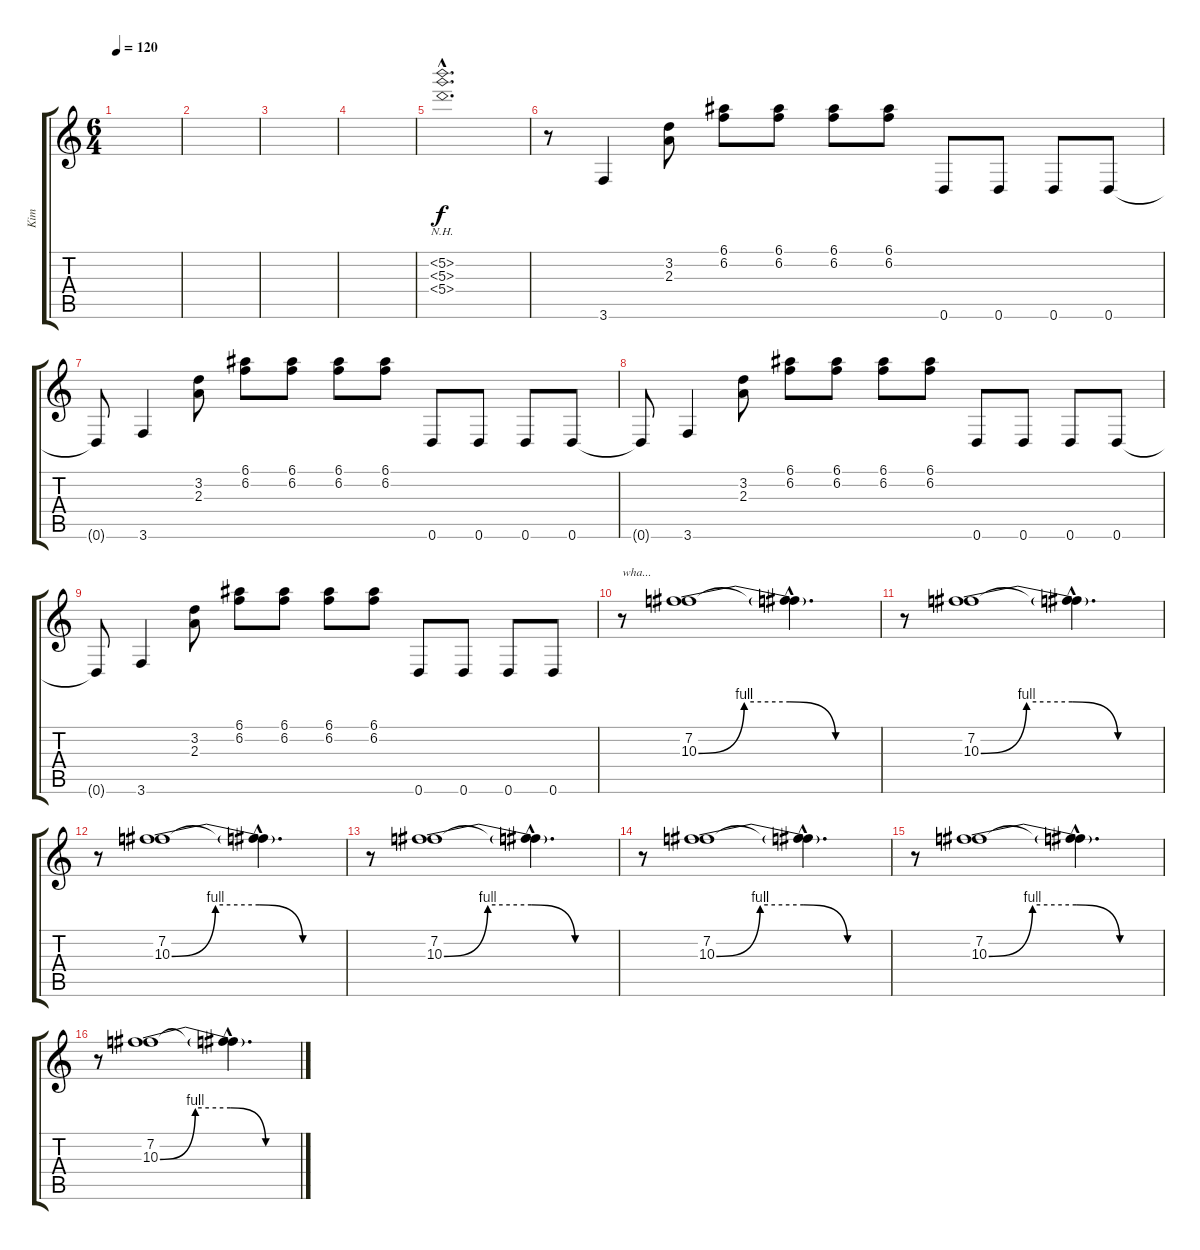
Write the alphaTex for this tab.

\track ("Kim" "Kim") {instrument distortionguitar}
\staff {score tabs}
\tuning (E4 B3 G3 D3 A2 D2) {hide}
\ts (6 4)
\tempo 120
\clef g2
\ks c
|
|
|
|
(5.2{nh hac} 5.3{nh hac} 5.4{nh hac}).1{d volume 9} |
r.8{volume 16} 3.6.4 (3.2 2.3).8 (6.1 6.2).8 (6.1 6.2).8 (6.1 6.2).8 (6.1 6.2).8 0.6.8 0.6.8 0.6.8 0.6.8 |
0.6{t}.8 3.6.4 (3.2 2.3).8 (6.1 6.2).8 (6.1 6.2).8 (6.1 6.2).8 (6.1 6.2).8 0.6.8 0.6.8 0.6.8 0.6.8 |
0.6{t}.8 3.6.4 (3.2 2.3).8 (6.1 6.2).8 (6.1 6.2).8 (6.1 6.2).8 (6.1 6.2).8 0.6.8 0.6.8 0.6.8 0.6.8 |
0.6{t}.8 3.6.4 (3.2 2.3).8 (6.1 6.2).8 (6.1 6.2).8 (6.1 6.2).8 (6.1 6.2).8 0.6.8 0.6.8 0.6.8 0.6.8 |
r.8{txt "wha..." volume 10} (7.2 10.3{be (custom 0 0 15 4 30 4 45 0 60 0)}).1 (7.2{hac t} 10.3{hac t}).4{d} |
r.8 (7.2 10.3{be (custom 0 0 15 4 30 4 45 0 60 0)}).1 (7.2{hac t} 10.3{hac t}).4{d} |
r.8 (7.2 10.3{be (custom 0 0 15 4 30 4 45 0 60 0)}).1 (7.2{hac t} 10.3{hac t}).4{d} |
r.8 (7.2 10.3{be (custom 0 0 15 4 30 4 45 0 60 0)}).1 (7.2{hac t} 10.3{hac t}).4{d} |
r.8 (7.2 10.3{be (custom 0 0 15 4 30 4 45 0 60 0)}).1 (7.2{hac t} 10.3{hac t}).4{d} |
r.8 (7.2 10.3{be (custom 0 0 15 4 30 4 45 0 60 0)}).1 (7.2{hac t} 10.3{hac t}).4{d} |
r.8 (7.2 10.3{be (custom 0 0 15 4 30 4 45 0 60 0)}).1 (7.2{hac t} 10.3{hac t}).4{d}
